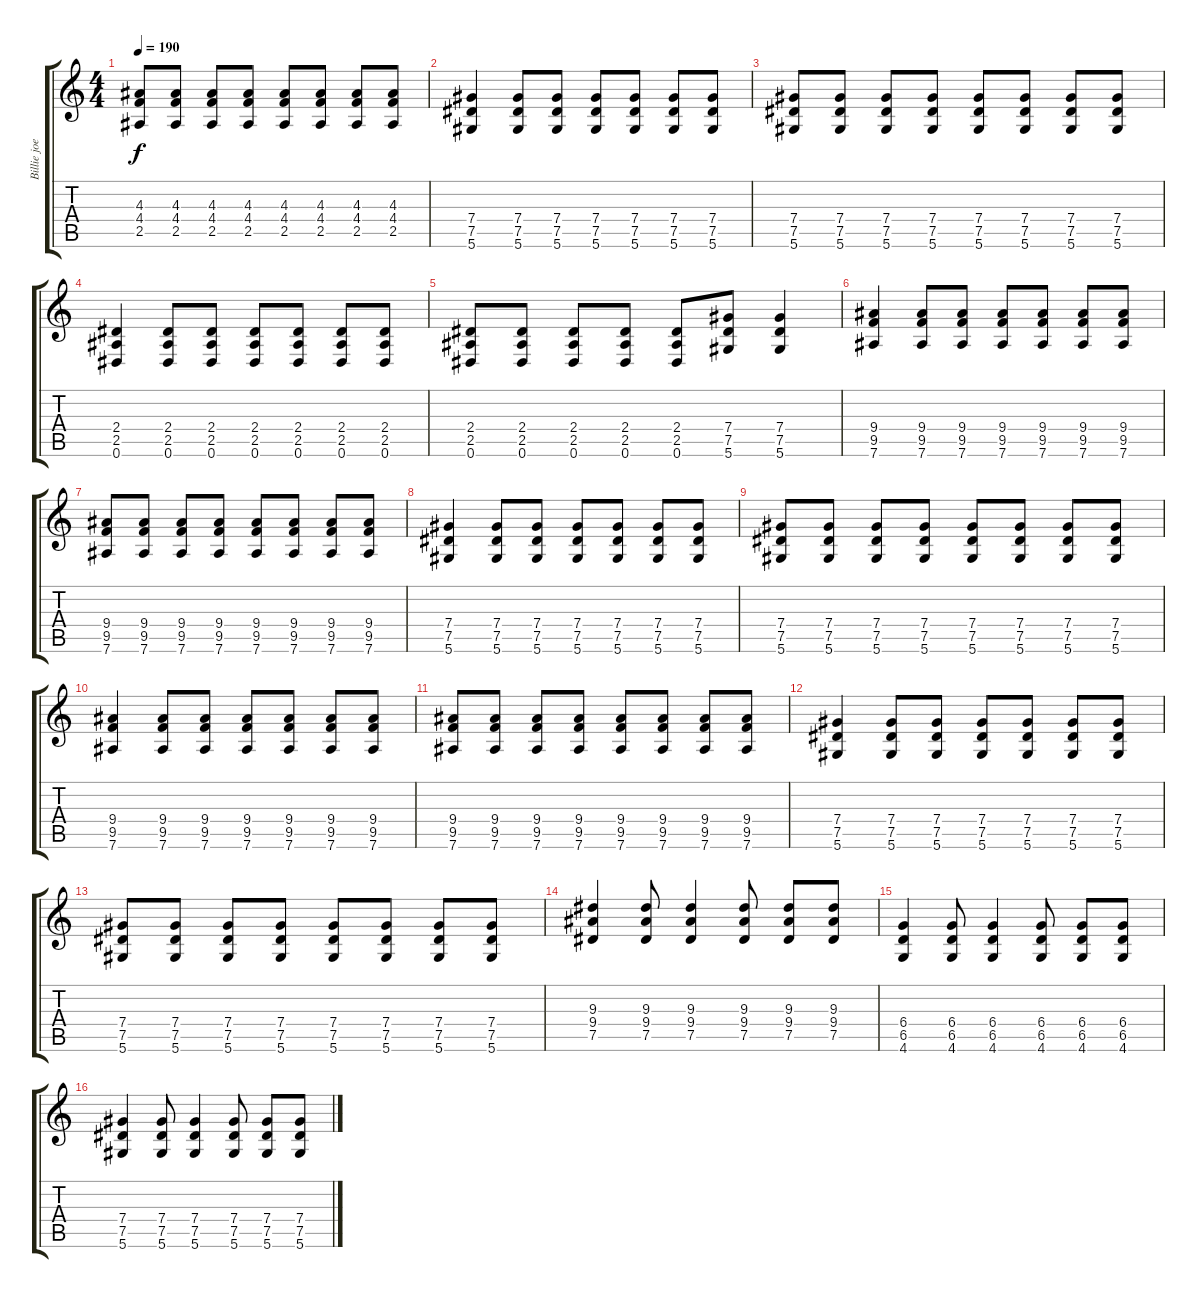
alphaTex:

\track ("Billie joe" "Billie joe") {instrument distortionguitar}
\staff {score tabs}
\tuning (Eb4 Bb3 Gb3 Db3 Ab2 Eb2) {hide}
\ts (4 4)
\tempo 190
\clef g2
\ks c
(4.3 4.4 2.5).8{dy f} (4.3 4.4 2.5).8 (4.3 4.4 2.5).8 (4.3 4.4 2.5).8 (4.3 4.4 2.5).8 (4.3 4.4 2.5).8 (4.3 4.4 2.5).8 (4.3 4.4 2.5).8 |
(7.4 7.5 5.6).4 (7.4 7.5 5.6).8 (7.4 7.5 5.6).8 (7.4 7.5 5.6).8 (7.4 7.5 5.6).8 (7.4 7.5 5.6).8 (7.4 7.5 5.6).8 |
(7.4 7.5 5.6).8 (7.4 7.5 5.6).8 (7.4 7.5 5.6).8 (7.4 7.5 5.6).8 (7.4 7.5 5.6).8 (7.4 7.5 5.6).8 (7.4 7.5 5.6).8 (7.4 7.5 5.6).8 |
(2.4 2.5 0.6).4 (2.4 2.5 0.6).8 (2.4 2.5 0.6).8 (2.4 2.5 0.6).8 (2.4 2.5 0.6).8 (2.4 2.5 0.6).8 (2.4 2.5 0.6).8 |
(2.4 2.5 0.6).8 (2.4 2.5 0.6).8 (2.4 2.5 0.6).8 (2.4 2.5 0.6).8 (2.4 2.5 0.6).8 (7.4 7.5 5.6).8 (7.4 7.5 5.6).4 |
(9.4 9.5 7.6).4 (9.4 9.5 7.6).8 (9.4 9.5 7.6).8 (9.4 9.5 7.6).8 (9.4 9.5 7.6).8 (9.4 9.5 7.6).8 (9.4 9.5 7.6).8 |
(9.4 9.5 7.6).8 (9.4 9.5 7.6).8 (9.4 9.5 7.6).8 (9.4 9.5 7.6).8 (9.4 9.5 7.6).8 (9.4 9.5 7.6).8 (9.4 9.5 7.6).8 (9.4 9.5 7.6).8 |
(7.4 7.5 5.6).4 (7.4 7.5 5.6).8 (7.4 7.5 5.6).8 (7.4 7.5 5.6).8 (7.4 7.5 5.6).8 (7.4 7.5 5.6).8 (7.4 7.5 5.6).8 |
(7.4 7.5 5.6).8 (7.4 7.5 5.6).8 (7.4 7.5 5.6).8 (7.4 7.5 5.6).8 (7.4 7.5 5.6).8 (7.4 7.5 5.6).8 (7.4 7.5 5.6).8 (7.4 7.5 5.6).8 |
(9.4 9.5 7.6).4 (9.4 9.5 7.6).8 (9.4 9.5 7.6).8 (9.4 9.5 7.6).8 (9.4 9.5 7.6).8 (9.4 9.5 7.6).8 (9.4 9.5 7.6).8 |
(9.4 9.5 7.6).8 (9.4 9.5 7.6).8 (9.4 9.5 7.6).8 (9.4 9.5 7.6).8 (9.4 9.5 7.6).8 (9.4 9.5 7.6).8 (9.4 9.5 7.6).8 (9.4 9.5 7.6).8 |
(7.4 7.5 5.6).4 (7.4 7.5 5.6).8 (7.4 7.5 5.6).8 (7.4 7.5 5.6).8 (7.4 7.5 5.6).8 (7.4 7.5 5.6).8 (7.4 7.5 5.6).8 |
(7.4 7.5 5.6).8 (7.4 7.5 5.6).8 (7.4 7.5 5.6).8 (7.4 7.5 5.6).8 (7.4 7.5 5.6).8 (7.4 7.5 5.6).8 (7.4 7.5 5.6).8 (7.4 7.5 5.6).8 |
(9.3 9.4 7.5).4 (9.3 9.4 7.5).8 (9.3 9.4 7.5).4 (9.3 9.4 7.5).8 (9.3 9.4 7.5).8 (9.3 9.4 7.5).8 |
(6.4 6.5 4.6).4 (6.4 6.5 4.6).8 (6.4 6.5 4.6).4 (6.4 6.5 4.6).8 (6.4 6.5 4.6).8 (6.4 6.5 4.6).8 |
(7.4 7.5 5.6).4 (7.4 7.5 5.6).8 (7.4 7.5 5.6).4 (7.4 7.5 5.6).8 (7.4 7.5 5.6).8 (7.4 7.5 5.6).8
